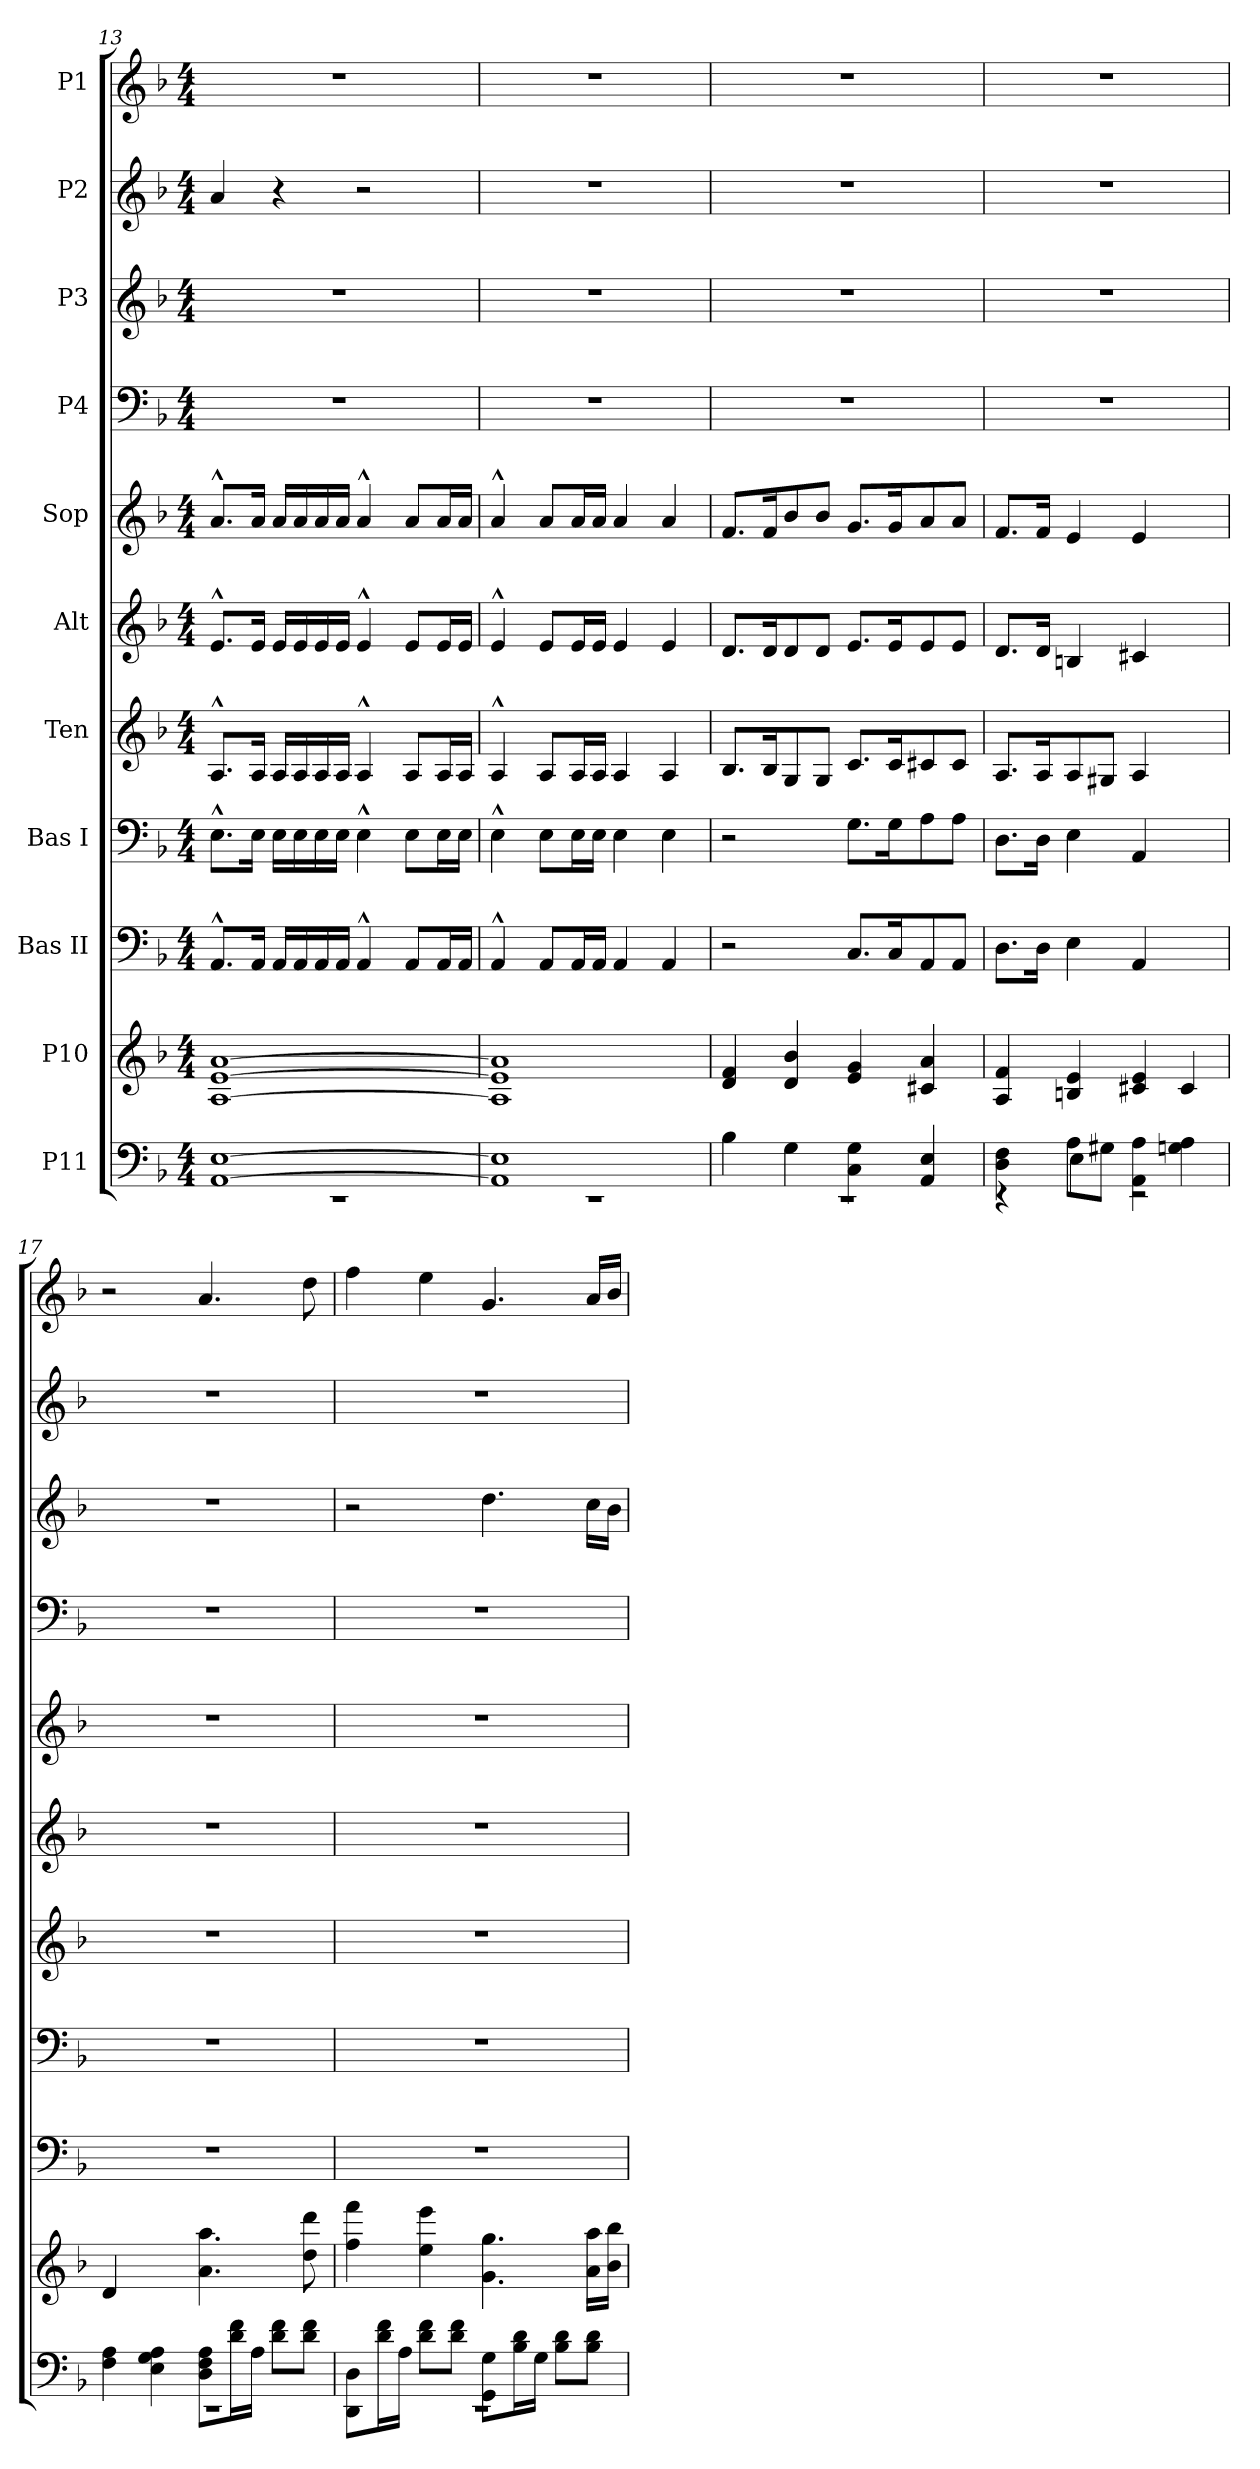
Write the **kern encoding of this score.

**kern	**kern	**kern	**kern	**kern	**kern	**kern	**kern	**kern	**kern	**kern
*part11	*part10	*part9	*part8	*part7	*part6	*part5	*part4	*part3	*part2	*part1
*staff11	*staff10	*staff9	*staff8	*staff7	*staff6	*staff5	*staff4	*staff3	*staff2	*staff1
*I"P11	*I"P10	*I"Bas II	*I"Bas I	*I"Ten	*I"Alt	*I"Sop	*I"P4	*I"P3	*I"P2	*I"P1
!!LO:PB:g=z
*clefF4	*clefG2	*clefF4	*clefF4	*clefG2	*clefG2	*clefG2	*clefF4	*clefG2	*clefG2	*clefG2
*k[b-]	*k[b-]	*k[b-]	*k[b-]	*k[b-]	*k[b-]	*k[b-]	*k[b-]	*k[b-]	*k[b-]	*k[b-]
*F:	*F:	*F:	*F:	*F:	*F:	*F:	*F:	*F:	*F:	*F:
*M4/4	*M4/4	*M4/4	*M4/4	*M4/4	*M4/4	*M4/4	*M4/4	*M4/4	*M4/4	*M4/4
=13	=13	=13	=13	=13	=13	=13	=13	=13	=13	=13
*^	*^	*	*	*	*	*	*	*	*	*
*	*	*	*^	*	*	*	*	*	*	*	*	*
[<1AA [>1E	1rEE	[<1A [<1e [>1a	1ryy	1ryy	8.AA^^>/L	8.E^^>\L	8.A^^>/L	8.e^^>/L	8.a^^>/L	1r	1r	4a/	1r
.	.	.	.	.	16AA/Jk	16E\Jk	16A/Jk	16e/Jk	16a/Jk	.	.	.	.
.	.	.	.	.	16AA/LL	16E\LL	16A/LL	16e/LL	16a/LL	.	.	4r	.
.	.	.	.	.	16AA/	16E\	16A/	16e/	16a/	.	.	.	.
.	.	.	.	.	16AA/	16E\	16A/	16e/	16a/	.	.	.	.
.	.	.	.	.	16AA/JJ	16E\JJ	16A/JJ	16e/JJ	16a/JJ	.	.	.	.
.	.	.	.	.	4AA^^>/	4E^^>\	4A^^>/	4e^^>/	4a^^>/	.	.	2r	.
.	.	.	.	.	8AA/L	8E\L	8A/L	8e/L	8a/L	.	.	.	.
.	.	.	.	.	16AA/L	16E\L	16A/L	16e/L	16a/L	.	.	.	.
.	.	.	.	.	16AA/JJ	16E\JJ	16A/JJ	16e/JJ	16a/JJ	.	.	.	.
=14	=14	=14	=14	=14	=14	=14	=14	=14	=14	=14	=14	=14	=14
1AA] 1E]	1rEE	1A] 1e] 1a]	1ryy	1ryy	4AA^^>/	4E^^>\	4A^^>/	4e^^>/	4a^^>/	1r	1r	1r	1r
.	.	.	.	.	8AA/L	8E\L	8A/L	8e/L	8a/L	.	.	.	.
.	.	.	.	.	16AA/L	16E\L	16A/L	16e/L	16a/L	.	.	.	.
.	.	.	.	.	16AA/JJ	16E\JJ	16A/JJ	16e/JJ	16a/JJ	.	.	.	.
.	.	.	.	.	4AA/	4E\	4A/	4e/	4a/	.	.	.	.
.	.	.	.	.	4AA/	4E\	4A/	4e/	4a/	.	.	.	.
=15	=15	=15	=15	=15	=15	=15	=15	=15	=15	=15	=15	=15	=15
4B-\	1rEE	4d/ 4f/	1ryy	1ryy	2r	2r	8.B-/L	8.d/L	8.f/L	1r	1r	1r	1r
.	.	.	.	.	.	.	16B-/k	16d/k	16f/k	.	.	.	.
4G\	.	4d/ 4b-/	.	.	.	.	8G/	8d/	8b-/	.	.	.	.
.	.	.	.	.	.	.	8G/J	8d/J	8b-/J	.	.	.	.
4C\ 4G\	.	4e/ 4g/	.	.	8.C/L	8.G\L	8.c/L	8.e/L	8.g/L	.	.	.	.
.	.	.	.	.	16C/k	16G\k	16c/k	16e/k	16g/k	.	.	.	.
4AA/ 4E/	.	4c#X/ 4a/	.	.	8AA/	8A\	8c#X/	8e/	8a/	.	.	.	.
.	.	.	.	.	8AA/J	8A\J	8c#/J	8e/J	8a/J	.	.	.	.
=16	=16	=16	=16	=16	=16	=16	=16	=16	=16	=16	=16	=16	=16
4D\ 4F\	4rEE	4A/ 4f/	1ryy	1ryy	8.D\L	8.D\L	8.A/L	8.d/L	8.f/L	1r	1r	1r	1r
.	.	.	.	.	16D\Jk	16D\Jk	16A/k	16d/Jk	16f/Jk	.	.	.	.
8A\L	4E\	4Bn/ 4e/	.	.	4E\	4E\	8A/	4Bn/	4e/	.	.	.	.
8G#X\J	.	.	.	.	.	.	8G#X/J	.	.	.	.	.	.
4AA\ 4A\	2rEE	4c#X/ 4e/	.	.	4AA/	4AA/	4A/	4c#X/	4e/	.	.	.	.
4Gn\ 4A\	.	4c#/	.	.	4ryy	4ryy	4ryy	4ryy	4ryy	.	.	.	.
=17	=17	=17	=17	=17	=17	=17	=17	=17	=17	=17	=17	=17	=17
4F\ 4A\	1rEE	4d/	1ryy	1ryy	1r	1r	1r	1r	1r	1r	1r	1r	2r
4E\ 4G\ 4A\	.	4ryy	.	.	.	.	.	.	.	.	.	.	.
8D\ 8F\ 8A\L	.	4.a\ 4.aa\	.	.	.	.	.	.	.	.	.	.	4.a/
16d\ 16f\L	.	.	.	.	.	.	.	.	.	.	.	.	.
16A\JJ	.	.	.	.	.	.	.	.	.	.	.	.	.
8d\ 8f\L	.	.	.	.	.	.	.	.	.	.	.	.	.
8d\ 8f\J	.	8dd\ 8ddd\	.	.	.	.	.	.	.	.	.	.	8dd\
!!LO:PB:g=z
=18	=18	=18	=18	=18	=18	=18	=18	=18	=18	=18	=18	=18	=18
8DD\ 8D\L	1rEE	4ff\ 4fff\	1ryy	1ryy	1r	1r	1r	1r	1r	1r	2r	1r	4ff\
16d\ 16f\L	.	.	.	.	.	.	.	.	.	.	.	.	.
16A\JJ	.	.	.	.	.	.	.	.	.	.	.	.	.
8d\ 8f\L	.	4ee\ 4eee\	.	.	.	.	.	.	.	.	.	.	4ee\
8d\ 8f\J	.	.	.	.	.	.	.	.	.	.	.	.	.
8GG\ 8G\L	.	4.g\ 4.gg\	.	.	.	.	.	.	.	.	4.dd\	.	4.g/
16B-\ 16d\L	.	.	.	.	.	.	.	.	.	.	.	.	.
16G\JJ	.	.	.	.	.	.	.	.	.	.	.	.	.
8B-\ 8d\L	.	.	.	.	.	.	.	.	.	.	.	.	.
8B-\ 8d\J	.	16a\ 16aa\LL	.	.	.	.	.	.	.	.	16cc\LL	.	16a/LL
.	.	16b-\ 16bb-\JJ	.	.	.	.	.	.	.	.	16b-\JJ	.	16b-/JJ
*v	*v	*	*	*	*	*	*	*	*	*	*	*	*
*	*v	*v	*v	*	*	*	*	*	*	*	*	*
=	=	=	=	=	=	=	=	=	=	=
*-	*-	*-	*-	*-	*-	*-	*-	*-	*-	*-
